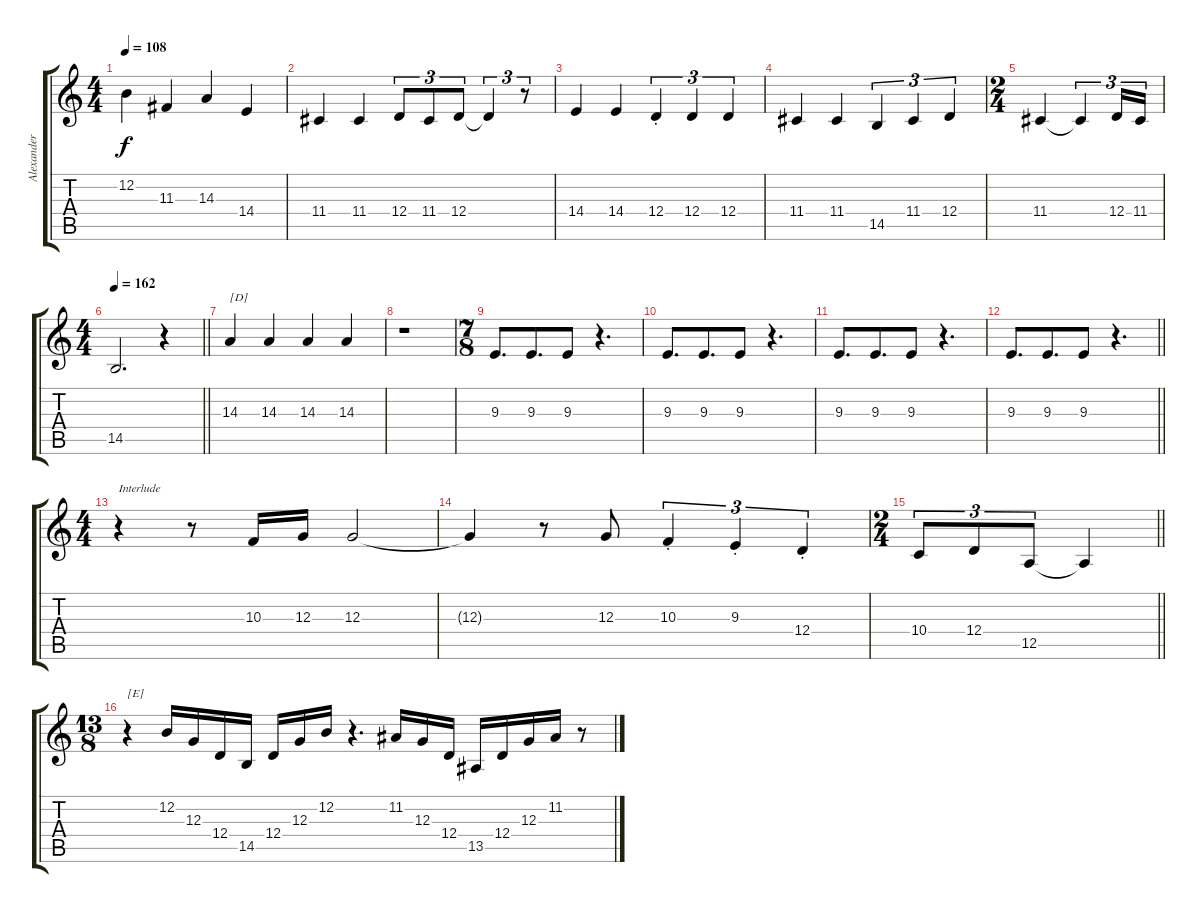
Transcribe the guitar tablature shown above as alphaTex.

\track ("Alexander von Hagke" "Alexander ") {instrument tenorsax}
\staff {score tabs}
\tuning (E4 B3 G3 D3 A2 E2) {hide}
\ts (4 4)
\tempo 108
\clef g2
\ks c
12.2.4{dy f} 11.3.4 14.3.4 14.4.4 |
11.4.4 11.4.4 12.4.8{tu (3 2)} 11.4.8{tu (3 2)} 12.4.8{tu (3 2)} 12.4{t}.4{tu (3 2)} r.8{tu (3 2)} |
14.4.4 14.4.4 12.4{st}.4{tu (3 2)} 12.4.4{tu (3 2)} 12.4.4{tu (3 2)} |
11.4.4 11.4.4 14.5.4{tu (3 2)} 11.4.4{tu (3 2)} 12.4.4{tu (3 2)} |
\ts (2 4)
11.4.4 11.4{t}.4{tu (3 2)} 12.4.16{tu (3 2)} 11.4.16{tu (3 2)} |
\ts (4 4)
\tempo 162
\barLineRight lightlight
14.5.2{d} r.4 |
14.3.4{txt "[D]"} 14.3.4 14.3.4 14.3.4 |
r.1 |
\ts (7 8)
9.3.8{d} 9.3.8{d} 9.3.8 r.4{d} |
9.3.8{d} 9.3.8{d} 9.3.8 r.4{d} |
9.3.8{d} 9.3.8{d} 9.3.8 r.4{d} |
\barLineRight lightlight
9.3.8{d} 9.3.8{d} 9.3.8 r.4{d} |
\ts (4 4)
r.4{txt "Interlude"} r.8 10.3.16 12.3.16 12.3.2 |
12.3{t}.4 r.8 12.3.8 10.3{st}.4{tu (3 2)} 9.3{st}.4{tu (3 2)} 12.4{st}.4{tu (3 2)} |
\ts (2 4)
\barLineRight lightlight
10.4.8{tu (3 2)} 12.4.8{tu (3 2)} 12.5.8{tu (3 2)} 12.5{t}.4 |
\ts (13 8)
r.4{txt "[E]"} 12.2.16 12.3.16 12.4.16 14.5.16 12.4.16 12.3.16 12.2.16 r.4{d} 11.2.16 12.3.16 12.4.16 13.5.16 12.4.16 12.3.16 11.2.16 r.8
